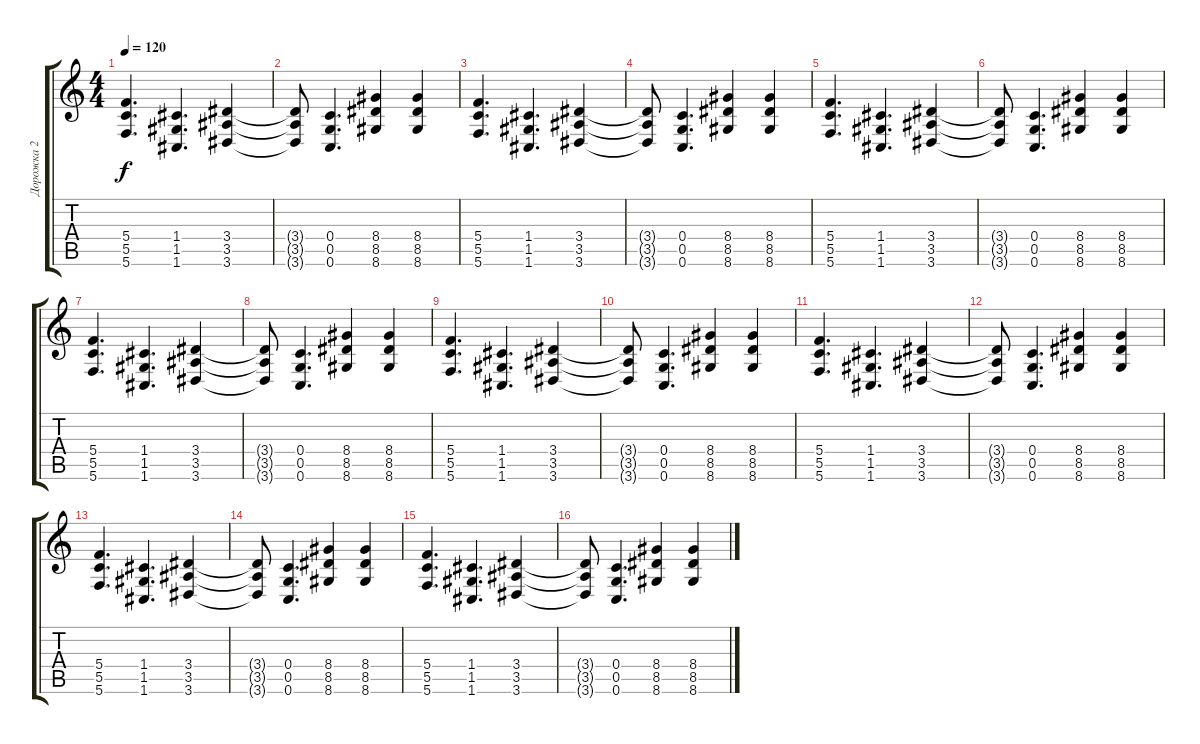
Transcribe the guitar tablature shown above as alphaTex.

\track ("Дорожка 2" "Дорожка 2") {instrument electricguitarclean}
\staff {score tabs}
\tuning (D4 A3 F3 C3 G2 C2) {hide}
\ts (4 4)
\tempo 120
\clef g2
\ks c
(5.4 5.5 5.6).4{d dy f instrument electricguitarclean} (1.4 1.5 1.6).4{d} (3.4 3.5 3.6).4 |
(3.4{t} 3.5{t} 3.6{t}).8 (0.4 0.5 0.6).4{d} (8.4 8.5 8.6).4 (8.4 8.5 8.6).4 |
(5.4 5.5 5.6).4{d} (1.4 1.5 1.6).4{d} (3.4 3.5 3.6).4 |
(3.4{t} 3.5{t} 3.6{t}).8 (0.4 0.5 0.6).4{d} (8.4 8.5 8.6).4 (8.4 8.5 8.6).4 |
(5.4 5.5 5.6).4{d} (1.4 1.5 1.6).4{d} (3.4 3.5 3.6).4 |
(3.4{t} 3.5{t} 3.6{t}).8 (0.4 0.5 0.6).4{d} (8.4 8.5 8.6).4 (8.4 8.5 8.6).4 |
(5.4 5.5 5.6).4{d} (1.4 1.5 1.6).4{d} (3.4 3.5 3.6).4 |
(3.4{t} 3.5{t} 3.6{t}).8 (0.4 0.5 0.6).4{d} (8.4 8.5 8.6).4 (8.4 8.5 8.6).4 |
(5.4 5.5 5.6).4{d} (1.4 1.5 1.6).4{d} (3.4 3.5 3.6).4 |
(3.4{t} 3.5{t} 3.6{t}).8 (0.4 0.5 0.6).4{d} (8.4 8.5 8.6).4 (8.4 8.5 8.6).4 |
(5.4 5.5 5.6).4{d} (1.4 1.5 1.6).4{d} (3.4 3.5 3.6).4 |
(3.4{t} 3.5{t} 3.6{t}).8 (0.4 0.5 0.6).4{d} (8.4 8.5 8.6).4 (8.4 8.5 8.6).4 |
(5.4 5.5 5.6).4{d} (1.4 1.5 1.6).4{d} (3.4 3.5 3.6).4 |
(3.4{t} 3.5{t} 3.6{t}).8 (0.4 0.5 0.6).4{d} (8.4 8.5 8.6).4 (8.4 8.5 8.6).4 |
(5.4 5.5 5.6).4{d} (1.4 1.5 1.6).4{d} (3.4 3.5 3.6).4 |
(3.4{t} 3.5{t} 3.6{t}).8 (0.4 0.5 0.6).4{d} (8.4 8.5 8.6).4 (8.4 8.5 8.6).4
